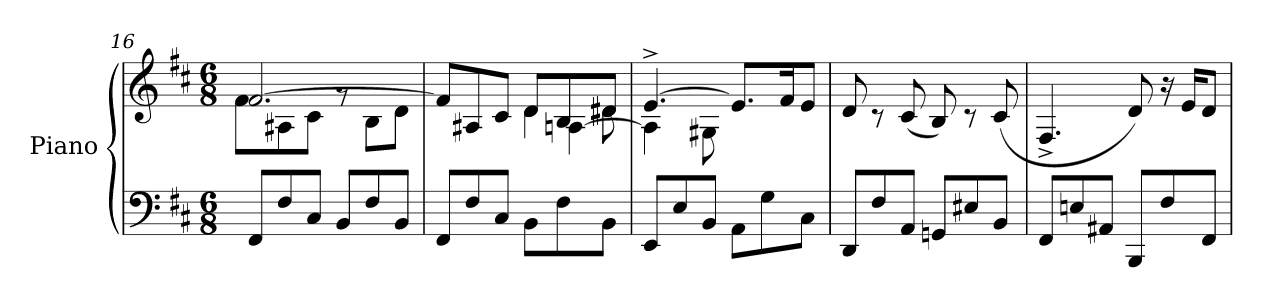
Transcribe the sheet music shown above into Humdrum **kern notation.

**kern	**kern
*part1	*part1
*staff2	*staff1
*I"Piano	*
*I'Pno	*
!!LO:LB:g=z
*clefF4	*clefG2
*k[f#c#]	*k[f#c#]
*M6/8	*M6/8
=16	=16
*	*^
8FF#/L	[2.f#/	8f#L
8F#/	.	8A#X\
8C#/J	.	8c#\J
8BB/L	.	8rg
8F#/	.	8B\L
8BB/J	.	8d\J
=17	=17	=17
*	*	*^
8FF#/L	8f#/L]	4.ryy	2ryy
8F#/	8A#X/	.	.
8C#/J	8c#/J	.	.
8BB\L	8d/L	4d\	.
8F#\	8B/	.	[4An\
8BB\J	8d#X/J	8d#\	.
*	*	*v	*v
=18	=18	=18
8EE/L	[4.e^/	4A\]
8E/	.	.
8BB/J	.	8G#X\
8AA\L	8.e/L]	4.ryy
8G\	.	.
.	16f#/K	.
8C#\J	8e/J	.
=19	=19	=19
8DD/L	8ryy	8d/
8F#/	8rc	8ryy
8AA/J	8ryy	(8c#/
8GGn/L	8ryy	8B/)
8E#X/	8rc	8ryy
8BB/J	8ryy	(8c#/
=20	=20	=20
8FF#/L	4.F#^/	4.ryy
8En/	.	.
8AA#X/J	.	.
8BBB/L	8ryy	8d/)
8F#/	16r	16ryy
.	16ryy	16e/KL
8FF#/J	8ryy	8d/J
*	*v	*v
=	=
*-	*-
